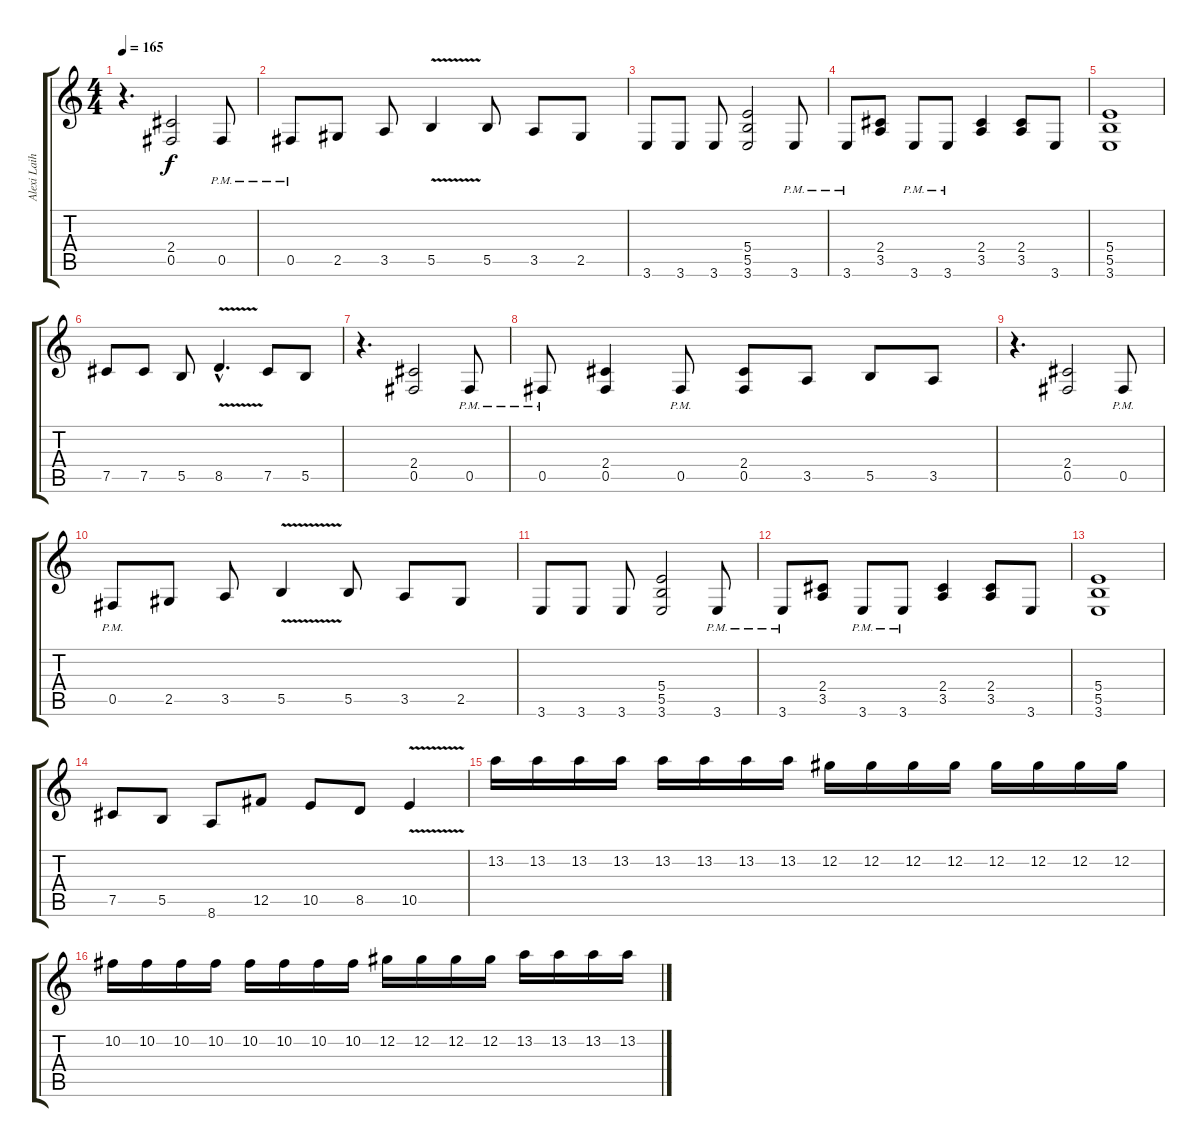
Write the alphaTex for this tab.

\track ("Alexi Laiho" "Alexi Laih") {instrument distortionguitar}
\staff {score tabs}
\tuning (Db4 Ab3 E3 B2 Gb2 Db2) {hide}
\ts (4 4)
\tempo 165
\clef g2
\ks c
r.4{d dy f} (2.4 0.5).2 0.5{pm}.8 |
0.5{pm}.8 2.5.8 3.5.8 5.5{v}.4 5.5.8 3.5.8 2.5.8 |
3.6.8 3.6.8 3.6.8 (5.4 5.5 3.6).2 3.6{pm}.8 |
3.6{pm}.8 (2.4 3.5).8 3.6{pm}.8 3.6{pm}.8 (2.4 3.5).4 (2.4 3.5).8 3.6.8 |
(5.4 5.5 3.6).1 |
7.5.8 7.5.8 5.5.8 8.5{v hac}.4{d} 7.5.8 5.5.8 |
r.4{d} (2.4 0.5).2 0.5{pm}.8 |
0.5{pm}.8 (2.4 0.5).4 0.5{pm}.8 (2.4 0.5).8 3.5.8 5.5.8 3.5.8 |
r.4{d} (2.4 0.5).2 0.5{pm}.8 |
0.5{pm}.8 2.5.8 3.5.8 5.5{v}.4 5.5.8 3.5.8 2.5.8 |
3.6.8 3.6.8 3.6.8 (5.4 5.5 3.6).2 3.6{pm}.8 |
3.6{pm}.8 (2.4 3.5).8 3.6{pm}.8 3.6{pm}.8 (2.4 3.5).4 (2.4 3.5).8 3.6.8 |
(5.4 5.5 3.6).1 |
7.5.8 5.5.8 8.6.8 12.5.8 10.5.8 8.5.8 10.5{v}.4 |
13.2.16 13.2.16 13.2.16 13.2.16 13.2.16 13.2.16 13.2.16 13.2.16 12.2.16 12.2.16 12.2.16 12.2.16 12.2.16 12.2.16 12.2.16 12.2.16 |
10.2.16 10.2.16 10.2.16 10.2.16 10.2.16 10.2.16 10.2.16 10.2.16 12.2.16 12.2.16 12.2.16 12.2.16 13.2.16 13.2.16 13.2.16 13.2.16
